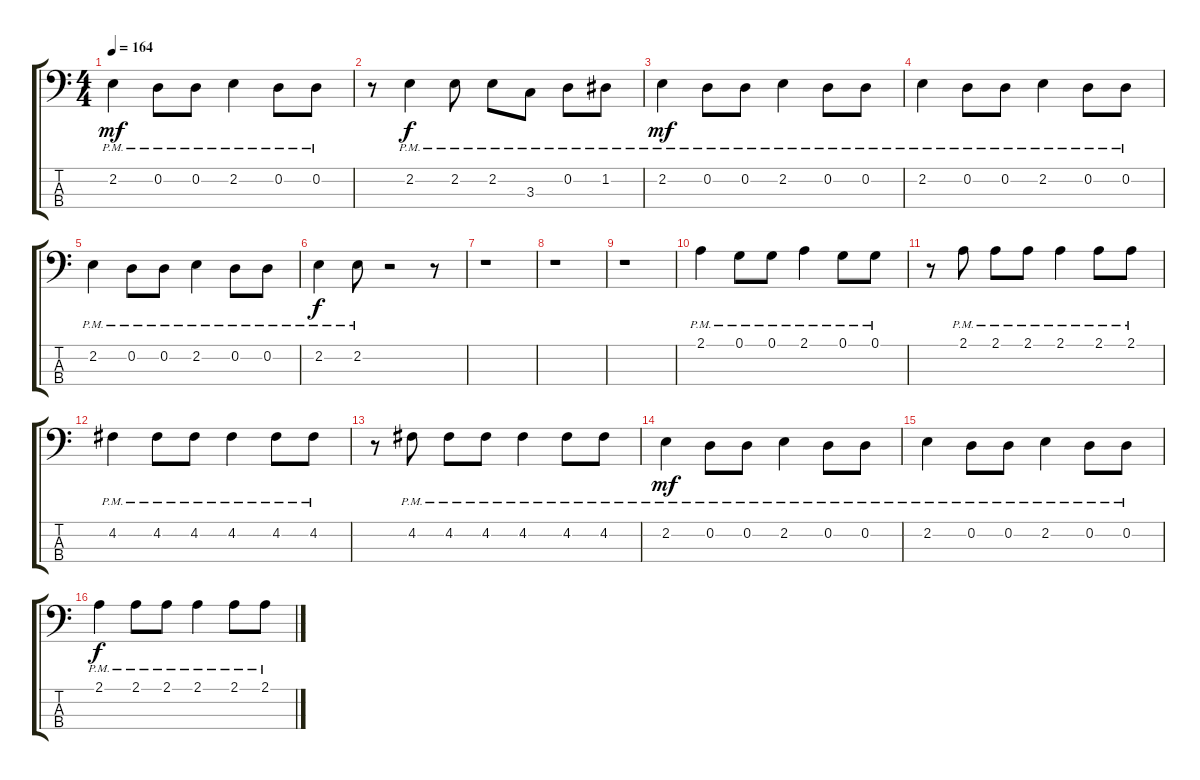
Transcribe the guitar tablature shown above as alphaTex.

\track "" {instrument electricbassfinger}
\staff {score tabs}
\tuning (G2 D2 A1 E1) {hide}
\ts (4 4)
\tempo 164
\clef f4
\ks c
2.2{pm}.4{dy mf} 0.2{pm}.8 0.2{pm}.8 2.2{pm}.4 0.2{pm}.8 0.2{pm}.8 |
r.8 2.2{pm}.4{dy f} 2.2{pm}.8 2.2{pm}.8 3.3{pm}.8 0.2{pm}.8 1.2{pm}.8 |
2.2{pm}.4{dy mf} 0.2{pm}.8 0.2{pm}.8 2.2{pm}.4 0.2{pm}.8 0.2{pm}.8 |
2.2{pm}.4 0.2{pm}.8 0.2{pm}.8 2.2{pm}.4 0.2{pm}.8 0.2{pm}.8 |
2.2{pm}.4 0.2{pm}.8 0.2{pm}.8 2.2{pm}.4 0.2{pm}.8 0.2{pm}.8 |
2.2{pm}.4{dy f} 2.2{pm}.8 r.2 r.8 |
r.1 |
r.1 |
r.1 |
2.1{pm}.4 0.1{pm}.8 0.1{pm}.8 2.1{pm}.4 0.1{pm}.8 0.1{pm}.8 |
r.8 2.1{pm}.8 2.1{pm}.8 2.1{pm}.8 2.1{pm}.4 2.1{pm}.8 2.1{pm}.8 |
4.2{pm}.4 4.2{pm}.8 4.2{pm}.8 4.2{pm}.4 4.2{pm}.8 4.2{pm}.8 |
r.8 4.2{pm}.8 4.2{pm}.8 4.2{pm}.8 4.2{pm}.4 4.2{pm}.8 4.2{pm}.8 |
2.2{pm}.4{dy mf} 0.2{pm}.8 0.2{pm}.8 2.2{pm}.4 0.2{pm}.8 0.2{pm}.8 |
2.2{pm}.4 0.2{pm}.8 0.2{pm}.8 2.2{pm}.4 0.2{pm}.8 0.2{pm}.8 |
2.1{pm}.4{dy f} 2.1{pm}.8 2.1{pm}.8 2.1{pm}.4 2.1{pm}.8 2.1{pm}.8
